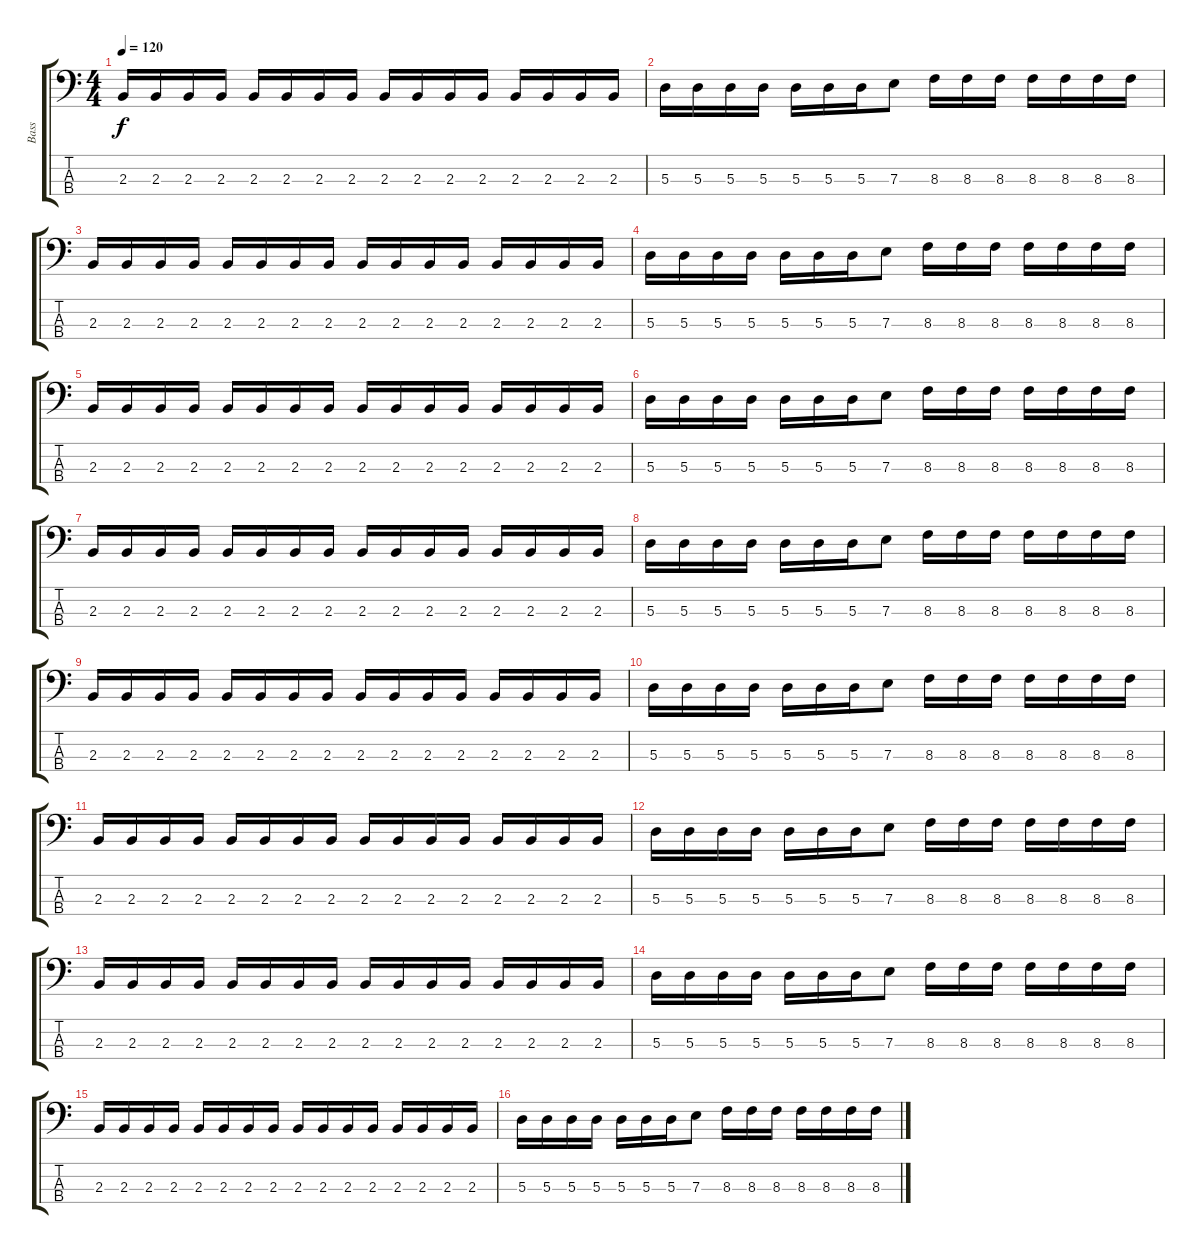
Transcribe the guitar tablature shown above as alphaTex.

\track ("Bass" "Bass") {instrument electricbassfinger}
\staff {score tabs}
\tuning (G2 D2 A1 E1) {hide}
\ts (4 4)
\tempo 120
\clef f4
\ks c
2.3.16{dy f} 2.3.16 2.3.16 2.3.16 2.3.16 2.3.16 2.3.16 2.3.16 2.3.16 2.3.16 2.3.16 2.3.16 2.3.16 2.3.16 2.3.16 2.3.16 |
5.3.16 5.3.16 5.3.16 5.3.16 5.3.16 5.3.16 5.3.16 7.3.8 8.3.16 8.3.16 8.3.16 8.3.16 8.3.16 8.3.16 8.3.16 |
2.3.16 2.3.16 2.3.16 2.3.16 2.3.16 2.3.16 2.3.16 2.3.16 2.3.16 2.3.16 2.3.16 2.3.16 2.3.16 2.3.16 2.3.16 2.3.16 |
5.3.16 5.3.16 5.3.16 5.3.16 5.3.16 5.3.16 5.3.16 7.3.8 8.3.16 8.3.16 8.3.16 8.3.16 8.3.16 8.3.16 8.3.16 |
2.3.16 2.3.16 2.3.16 2.3.16 2.3.16 2.3.16 2.3.16 2.3.16 2.3.16 2.3.16 2.3.16 2.3.16 2.3.16 2.3.16 2.3.16 2.3.16 |
5.3.16 5.3.16 5.3.16 5.3.16 5.3.16 5.3.16 5.3.16 7.3.8 8.3.16 8.3.16 8.3.16 8.3.16 8.3.16 8.3.16 8.3.16 |
2.3.16 2.3.16 2.3.16 2.3.16 2.3.16 2.3.16 2.3.16 2.3.16 2.3.16 2.3.16 2.3.16 2.3.16 2.3.16 2.3.16 2.3.16 2.3.16 |
5.3.16 5.3.16 5.3.16 5.3.16 5.3.16 5.3.16 5.3.16 7.3.8 8.3.16 8.3.16 8.3.16 8.3.16 8.3.16 8.3.16 8.3.16 |
2.3.16 2.3.16 2.3.16 2.3.16 2.3.16 2.3.16 2.3.16 2.3.16 2.3.16 2.3.16 2.3.16 2.3.16 2.3.16 2.3.16 2.3.16 2.3.16 |
5.3.16 5.3.16 5.3.16 5.3.16 5.3.16 5.3.16 5.3.16 7.3.8 8.3.16 8.3.16 8.3.16 8.3.16 8.3.16 8.3.16 8.3.16 |
2.3.16 2.3.16 2.3.16 2.3.16 2.3.16 2.3.16 2.3.16 2.3.16 2.3.16 2.3.16 2.3.16 2.3.16 2.3.16 2.3.16 2.3.16 2.3.16 |
5.3.16 5.3.16 5.3.16 5.3.16 5.3.16 5.3.16 5.3.16 7.3.8 8.3.16 8.3.16 8.3.16 8.3.16 8.3.16 8.3.16 8.3.16 |
2.3.16 2.3.16 2.3.16 2.3.16 2.3.16 2.3.16 2.3.16 2.3.16 2.3.16 2.3.16 2.3.16 2.3.16 2.3.16 2.3.16 2.3.16 2.3.16 |
5.3.16 5.3.16 5.3.16 5.3.16 5.3.16 5.3.16 5.3.16 7.3.8 8.3.16 8.3.16 8.3.16 8.3.16 8.3.16 8.3.16 8.3.16 |
2.3.16 2.3.16 2.3.16 2.3.16 2.3.16 2.3.16 2.3.16 2.3.16 2.3.16 2.3.16 2.3.16 2.3.16 2.3.16 2.3.16 2.3.16 2.3.16 |
5.3.16 5.3.16 5.3.16 5.3.16 5.3.16 5.3.16 5.3.16 7.3.8 8.3.16 8.3.16 8.3.16 8.3.16 8.3.16 8.3.16 8.3.16
